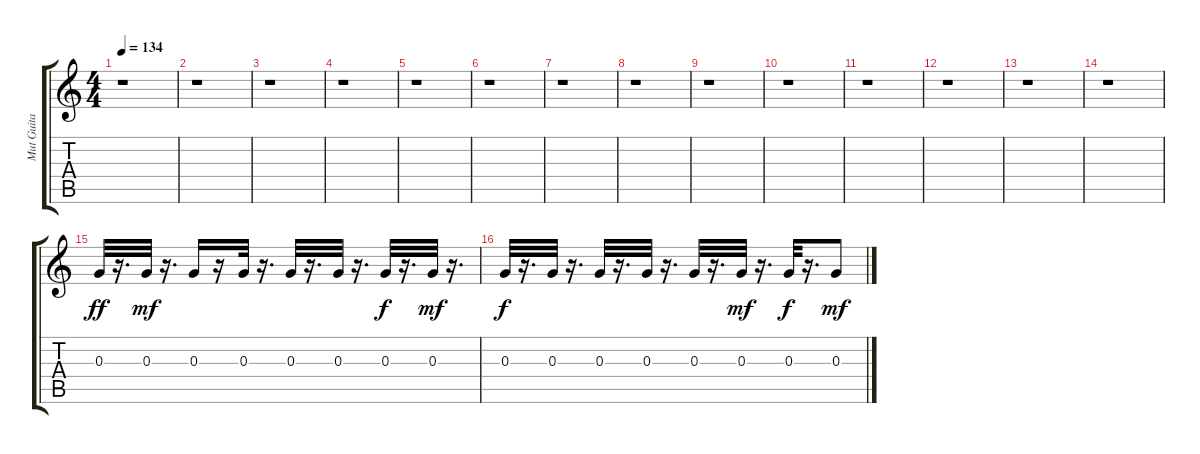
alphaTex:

\track ("Mut Guita" "Mut Guita") {instrument electricguitarmuted}
\staff {score tabs}
\tuning (E4 B3 G3 D3 A2 E2) {hide}
\ts (4 4)
\tempo 134
\clef g2
\ks c
r.1{dy ff instrument electricguitarmuted} |
r.1 |
r.1 |
r.1 |
r.1 |
r.1 |
r.1 |
r.1 |
r.1 |
r.1 |
r.1 |
r.1 |
r.1 |
r.1 |
0.3.32 r.16{d} 0.3.32{dy mf} r.16{d} 0.3.16 r.16 0.3.32 r.16{d} 0.3.32 r.16{d} 0.3.32 r.16{d} 0.3.32{dy f} r.16{d} 0.3.32{dy mf} r.16{d} |
0.3.32{dy f} r.16{d} 0.3.32 r.16{d} 0.3.32 r.16{d} 0.3.32 r.16{d} 0.3.32 r.16{d} 0.3.32{dy mf} r.16{d} 0.3.32{dy f} r.16{d} 0.3.8{dy mf}
